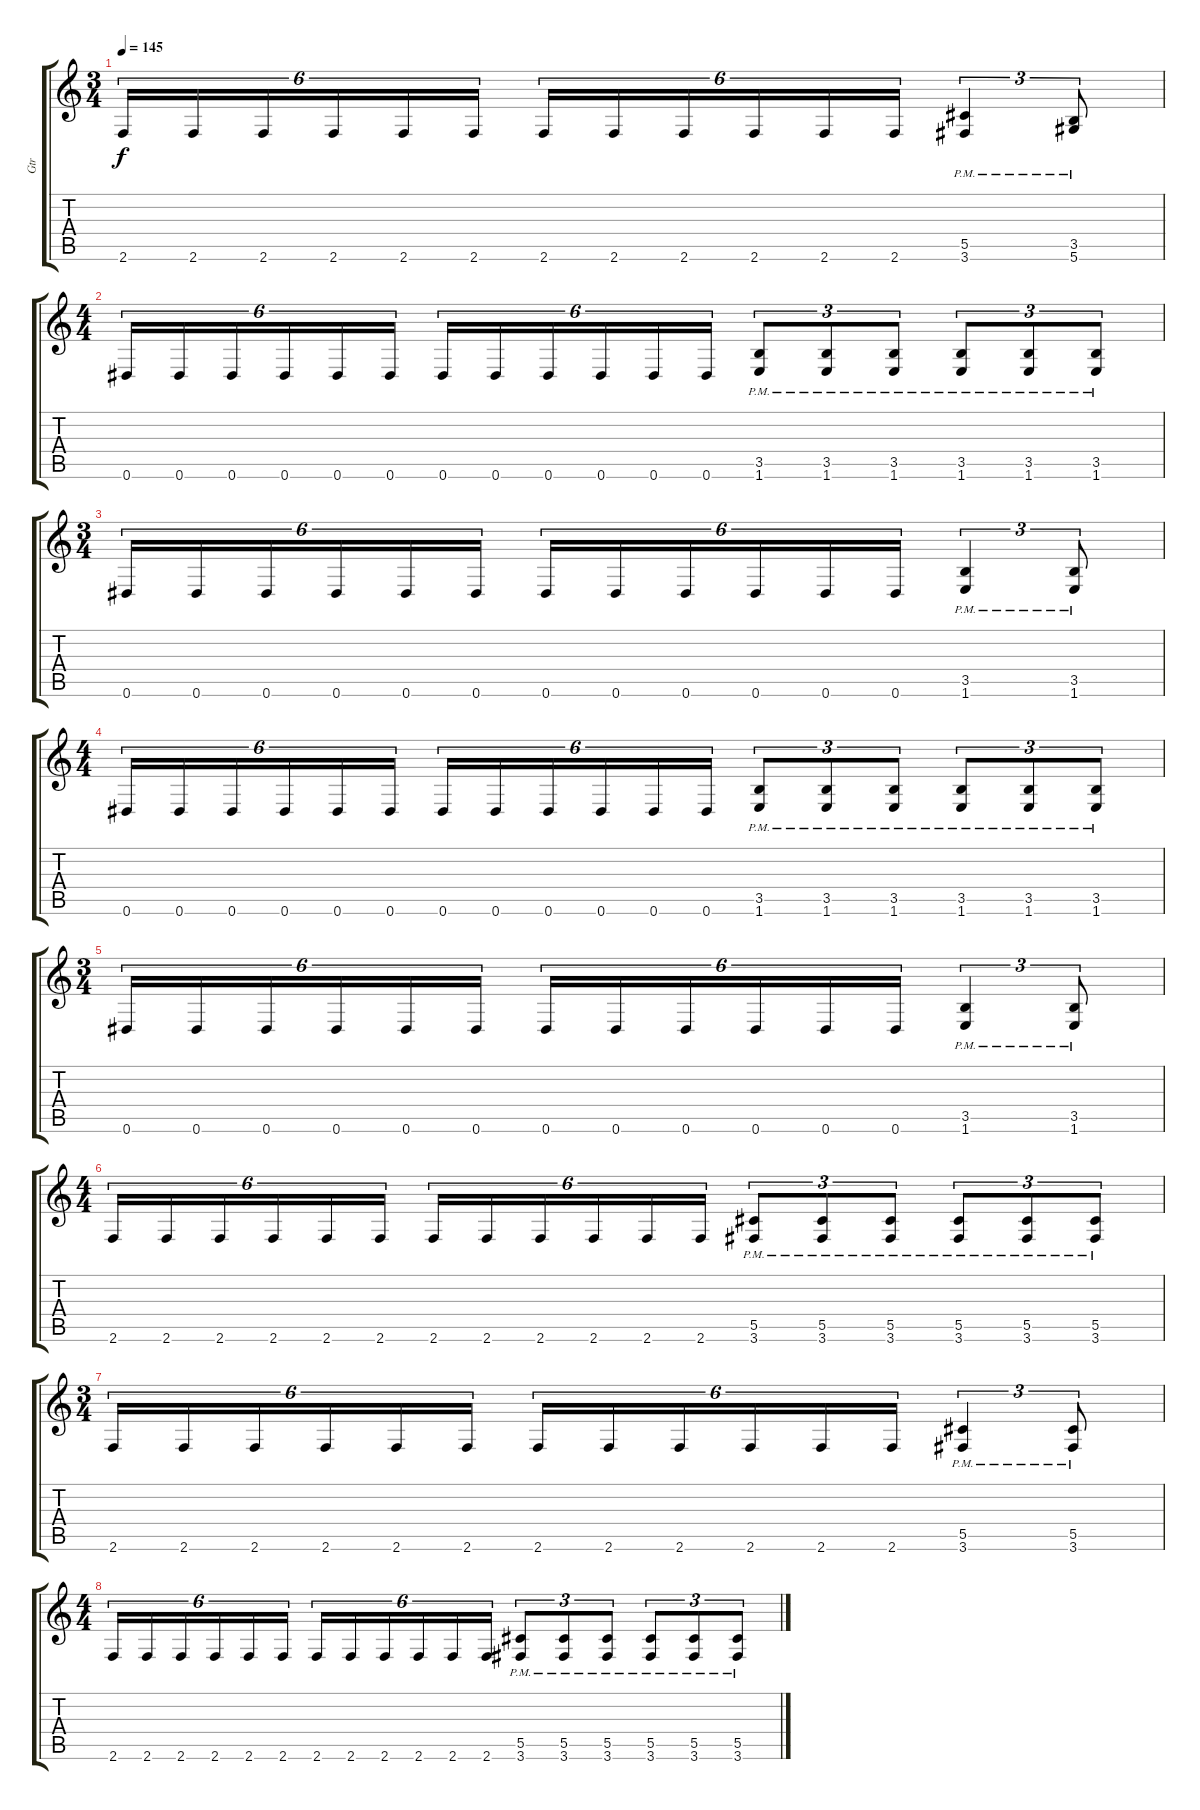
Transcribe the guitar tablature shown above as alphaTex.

\track ("Gtr " "Gtr ") {instrument distortionguitar}
\staff {score tabs}
\tuning (Eb4 Bb3 Gb3 Db3 Ab2 Eb2) {hide}
\ts (3 4)
\tempo 145
\clef g2
\ks c
2.6.16{tu (6 4) dy f} 2.6.16{tu (6 4)} 2.6.16{tu (6 4)} 2.6.16{tu (6 4)} 2.6.16{tu (6 4)} 2.6.16{tu (6 4)} 2.6.16{tu (6 4)} 2.6.16{tu (6 4)} 2.6.16{tu (6 4)} 2.6.16{tu (6 4)} 2.6.16{tu (6 4)} 2.6.16{tu (6 4)} (5.5{pm} 3.6{pm}).4{tu (3 2)} (3.5{pm} 5.6{pm}).8{tu (3 2)} |
\ts (4 4)
0.6.16{tu (6 4)} 0.6.16{tu (6 4)} 0.6.16{tu (6 4)} 0.6.16{tu (6 4)} 0.6.16{tu (6 4)} 0.6.16{tu (6 4)} 0.6.16{tu (6 4)} 0.6.16{tu (6 4)} 0.6.16{tu (6 4)} 0.6.16{tu (6 4)} 0.6.16{tu (6 4)} 0.6.16{tu (6 4)} (3.5{pm} 1.6{pm}).8{tu (3 2)} (3.5{pm} 1.6{pm}).8{tu (3 2)} (3.5{pm} 1.6{pm}).8{tu (3 2)} (3.5{pm} 1.6{pm}).8{tu (3 2)} (3.5{pm} 1.6{pm}).8{tu (3 2)} (3.5{pm} 1.6{pm}).8{tu (3 2)} |
\ts (3 4)
0.6.16{tu (6 4)} 0.6.16{tu (6 4)} 0.6.16{tu (6 4)} 0.6.16{tu (6 4)} 0.6.16{tu (6 4)} 0.6.16{tu (6 4)} 0.6.16{tu (6 4)} 0.6.16{tu (6 4)} 0.6.16{tu (6 4)} 0.6.16{tu (6 4)} 0.6.16{tu (6 4)} 0.6.16{tu (6 4)} (3.5{pm} 1.6{pm}).4{tu (3 2)} (3.5{pm} 1.6{pm}).8{tu (3 2)} |
\ts (4 4)
0.6.16{tu (6 4)} 0.6.16{tu (6 4)} 0.6.16{tu (6 4)} 0.6.16{tu (6 4)} 0.6.16{tu (6 4)} 0.6.16{tu (6 4)} 0.6.16{tu (6 4)} 0.6.16{tu (6 4)} 0.6.16{tu (6 4)} 0.6.16{tu (6 4)} 0.6.16{tu (6 4)} 0.6.16{tu (6 4)} (3.5{pm} 1.6{pm}).8{tu (3 2)} (3.5{pm} 1.6{pm}).8{tu (3 2)} (3.5{pm} 1.6{pm}).8{tu (3 2)} (3.5{pm} 1.6{pm}).8{tu (3 2)} (3.5{pm} 1.6{pm}).8{tu (3 2)} (3.5{pm} 1.6{pm}).8{tu (3 2)} |
\ts (3 4)
0.6.16{tu (6 4)} 0.6.16{tu (6 4)} 0.6.16{tu (6 4)} 0.6.16{tu (6 4)} 0.6.16{tu (6 4)} 0.6.16{tu (6 4)} 0.6.16{tu (6 4)} 0.6.16{tu (6 4)} 0.6.16{tu (6 4)} 0.6.16{tu (6 4)} 0.6.16{tu (6 4)} 0.6.16{tu (6 4)} (3.5{pm} 1.6{pm}).4{tu (3 2)} (3.5{pm} 1.6{pm}).8{tu (3 2)} |
\ts (4 4)
2.6.16{tu (6 4)} 2.6.16{tu (6 4)} 2.6.16{tu (6 4)} 2.6.16{tu (6 4)} 2.6.16{tu (6 4)} 2.6.16{tu (6 4)} 2.6.16{tu (6 4)} 2.6.16{tu (6 4)} 2.6.16{tu (6 4)} 2.6.16{tu (6 4)} 2.6.16{tu (6 4)} 2.6.16{tu (6 4)} (5.5{pm} 3.6{pm}).8{tu (3 2)} (5.5{pm} 3.6{pm}).8{tu (3 2)} (5.5{pm} 3.6{pm}).8{tu (3 2)} (5.5{pm} 3.6{pm}).8{tu (3 2)} (5.5{pm} 3.6{pm}).8{tu (3 2)} (5.5{pm} 3.6{pm}).8{tu (3 2)} |
\ts (3 4)
2.6.16{tu (6 4)} 2.6.16{tu (6 4)} 2.6.16{tu (6 4)} 2.6.16{tu (6 4)} 2.6.16{tu (6 4)} 2.6.16{tu (6 4)} 2.6.16{tu (6 4)} 2.6.16{tu (6 4)} 2.6.16{tu (6 4)} 2.6.16{tu (6 4)} 2.6.16{tu (6 4)} 2.6.16{tu (6 4)} (5.5{pm} 3.6{pm}).4{tu (3 2)} (5.5{pm} 3.6{pm}).8{tu (3 2)} |
\ts (4 4)
2.6.16{tu (6 4)} 2.6.16{tu (6 4)} 2.6.16{tu (6 4)} 2.6.16{tu (6 4)} 2.6.16{tu (6 4)} 2.6.16{tu (6 4)} 2.6.16{tu (6 4)} 2.6.16{tu (6 4)} 2.6.16{tu (6 4)} 2.6.16{tu (6 4)} 2.6.16{tu (6 4)} 2.6.16{tu (6 4)} (5.5{pm} 3.6{pm}).8{tu (3 2)} (5.5{pm} 3.6{pm}).8{tu (3 2)} (5.5{pm} 3.6{pm}).8{tu (3 2)} (5.5{pm} 3.6{pm}).8{tu (3 2)} (5.5{pm} 3.6{pm}).8{tu (3 2)} (5.5{pm} 3.6{pm}).8{tu (3 2)}
